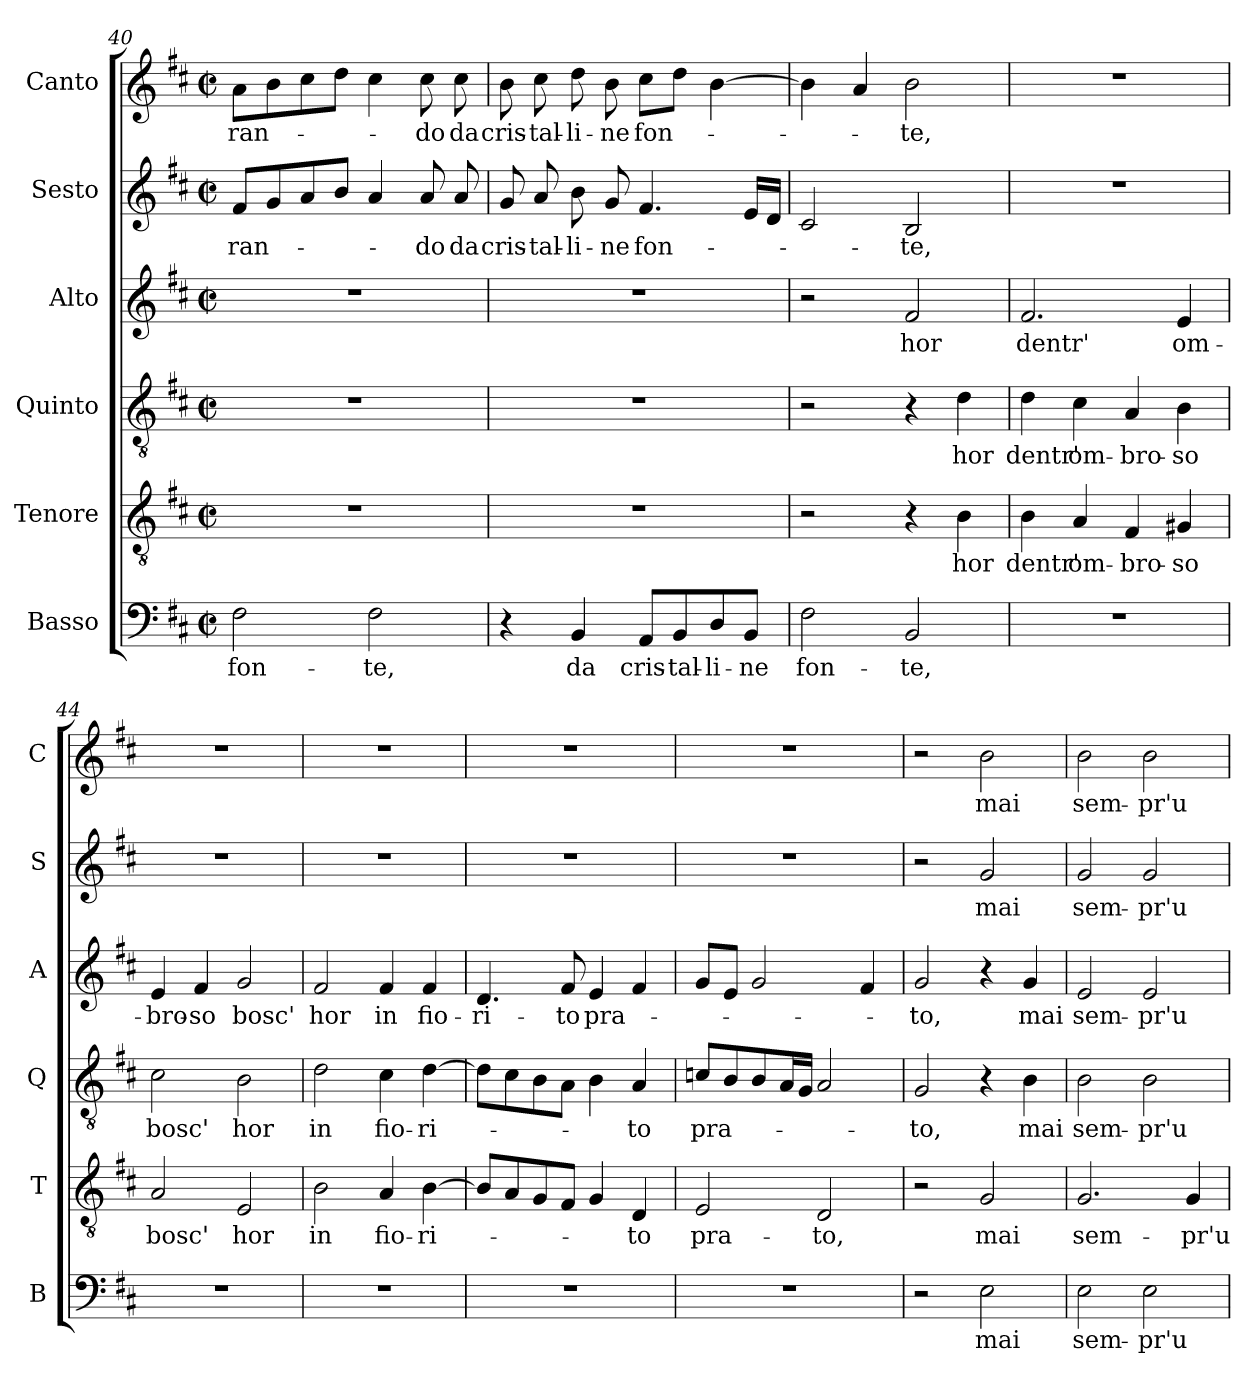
**kern	**text	**kern	**text	**kern	**text	**kern	**text	**kern	**text	**kern	**text
*part6	*part6	*part5	*part5	*part4	*part4	*part3	*part3	*part2	*part2	*part1	*part1
*staff6	*staff6	*staff5	*staff5	*staff4	*staff4	*staff3	*staff3	*staff2	*staff2	*staff1	*staff1
*I"Basso	*	*I"Tenore	*	*I"Quinto	*	*I"Alto	*	*I"Sesto	*	*I"Canto	*
*I'B	*	*I'T	*	*I'Q	*	*I'A	*	*I'S	*	*I'C	*
*clefF4	*	*clefGv2	*	*clefGv2	*	*clefG2	*	*clefG2	*	*clefG2	*
*k[f#c#]	*	*k[f#c#]	*	*k[f#c#]	*	*k[f#c#]	*	*k[f#c#]	*	*k[f#c#]	*
*D:	*	*D:	*	*D:	*	*D:	*	*D:	*	*D:	*
*M2/2	*	*M2/2	*	*M2/2	*	*M2/2	*	*M2/2	*	*M2/2	*
*met(c|)	*	*met(c|)	*	*met(c|)	*	*met(c|)	*	*met(c|)	*	*met(c|)	*
=40	=40	=40	=40	=40	=40	=40	=40	=40	=40	=40	=40
!	!LO:LY:b	!	!	!	!	!	!	!	!LO:LY:b	!	!LO:LY:b
2F#\	fon-	1r	.	1r	.	1r	.	8f#/L	-ran-	8a\L	-ran-
.	.	.	.	.	.	.	.	8g/	.	8b\	.
.	.	.	.	.	.	.	.	8a/	.	8cc#\	.
.	.	.	.	.	.	.	.	8b/J	.	8dd\J	.
!	!LO:LY:b	!	!	!	!	!	!	!	!	!	!
2F#\	-te,	.	.	.	.	.	.	4a/	.	4cc#\	.
!	!	!	!	!	!	!	!	!	!LO:LY:b	!	!LO:LY:b
.	.	.	.	.	.	.	.	8a/	-do	8cc#\	-do
!	!	!	!	!	!	!	!	!	!LO:LY:b	!	!LO:LY:b
.	.	.	.	.	.	.	.	8a/	da	8cc#\	da
=41	=41	=41	=41	=41	=41	=41	=41	=41	=41	=41	=41
!	!	!	!	!	!	!	!	!	!LO:LY:b	!	!LO:LY:b
4r	.	1r	.	1r	.	1r	.	8g/	cris-	8b\	cris-
!	!	!	!	!	!	!	!	!	!LO:LY:b	!	!LO:LY:b
.	.	.	.	.	.	.	.	8a/	-tal-	8cc#\	-tal-
!	!LO:LY:b	!	!	!	!	!	!	!	!LO:LY:b	!	!LO:LY:b
4BB/	da	.	.	.	.	.	.	8b\	-li-	8dd\	-li-
!	!	!	!	!	!	!	!	!	!LO:LY:b	!	!LO:LY:b
.	.	.	.	.	.	.	.	8g/	-ne	8b\	-ne
!	!LO:LY:b	!	!	!	!	!	!	!	!LO:LY:b	!	!LO:LY:b
8AA/L	cris-	.	.	.	.	.	.	4.f#/	fon-	8cc#\L	fon-
!	!LO:LY:b	!	!	!	!	!	!	!	!	!	!
8BB/	-tal-	.	.	.	.	.	.	.	.	8dd\J	.
!	!LO:LY:b	!	!	!	!	!	!	!	!	!	!
8D/	-li-	.	.	.	.	.	.	.	.	[4b\	.
!	!LO:LY:b	!	!	!	!	!	!	!	!	!	!
8BB/J	-ne	.	.	.	.	.	.	16e/LL	.	.	.
.	.	.	.	.	.	.	.	16d/JJ	.	.	.
=42	=42	=42	=42	=42	=42	=42	=42	=42	=42	=42	=42
!	!LO:LY:b	!	!	!	!	!	!	!	!	!	!
2F#\	fon-	2r	.	2r	.	2r	.	2c#/	.	4b\]	.
.	.	.	.	.	.	.	.	.	.	4a/	.
!	!LO:LY:b	!	!	!	!	!	!LO:LY:b	!	!LO:LY:b	!	!LO:LY:b
2BB/	-te,	4r	.	4r	.	2f#/	hor	2B/	-te,	2b\	-te,
!	!	!	!LO:LY:b	!	!LO:LY:b	!	!	!	!	!	!
.	.	4B\	hor	4d\	hor	.	.	.	.	.	.
!!LO:LB:g=z
=43	=43	=43	=43	=43	=43	=43	=43	=43	=43	=43	=43
!	!	!	!LO:LY:b	!	!LO:LY:b	!	!LO:LY:b	!	!	!	!
1r	.	4B\	dentr'	4d\	dentr'	2.f#/	dentr'	1r	.	1r	.
!	!	!	!LO:LY:b	!	!LO:LY:b	!	!	!	!	!	!
.	.	4A/	om-	4c#\	om-	.	.	.	.	.	.
!	!	!	!LO:LY:b	!	!LO:LY:b	!	!	!	!	!	!
.	.	4F#/	-bro-	4A/	-bro-	.	.	.	.	.	.
!	!	!	!LO:LY:b	!	!LO:LY:b	!	!LO:LY:b	!	!	!	!
.	.	4G#X/	-so	4B\	-so	4e/	om-	.	.	.	.
=44	=44	=44	=44	=44	=44	=44	=44	=44	=44	=44	=44
!	!	!	!LO:LY:b	!	!LO:LY:b	!	!LO:LY:b	!	!	!	!
1r	.	2A/	bosc'	2c#\	bosc'	4e/	-bro-	1r	.	1r	.
!	!	!	!	!	!	!	!LO:LY:b	!	!	!	!
.	.	.	.	.	.	4f#/	-so	.	.	.	.
!	!	!	!LO:LY:b	!	!LO:LY:b	!	!LO:LY:b	!	!	!	!
.	.	2E/	hor	2B\	hor	2g/	bosc'	.	.	.	.
=45	=45	=45	=45	=45	=45	=45	=45	=45	=45	=45	=45
!	!	!	!LO:LY:b	!	!LO:LY:b	!	!LO:LY:b	!	!	!	!
1r	.	2B\	in	2d\	in	2f#/	hor	1r	.	1r	.
!	!	!	!LO:LY:b	!	!LO:LY:b	!	!LO:LY:b	!	!	!	!
.	.	4A/	fio-	4c#\	fio-	4f#/	in	.	.	.	.
!	!	!	!LO:LY:b	!	!LO:LY:b	!	!LO:LY:b	!	!	!	!
.	.	[4B\	-ri-	[4d\	-ri-	4f#/	fio-	.	.	.	.
=46	=46	=46	=46	=46	=46	=46	=46	=46	=46	=46	=46
!	!	!	!	!	!	!	!LO:LY:b	!	!	!	!
1r	.	8B/L]	.	8d\L]	.	4.d/	-ri-	1r	.	1r	.
.	.	8A/	.	8c#\	.	.	.	.	.	.	.
.	.	8G/	.	8B\	.	.	.	.	.	.	.
!	!	!	!	!	!	!	!LO:LY:b	!	!	!	!
.	.	8F#/J	.	8A\J	.	8f#/	-to	.	.	.	.
!	!	!	!	!	!	!	!LO:LY:b	!	!	!	!
.	.	4G/	.	4B\	.	4e/	pra-	.	.	.	.
!	!	!	!LO:LY:b	!	!LO:LY:b	!	!	!	!	!	!
.	.	4D/	-to	4A/	-to	4f#/	.	.	.	.	.
=47	=47	=47	=47	=47	=47	=47	=47	=47	=47	=47	=47
!	!	!	!LO:LY:b	!	!LO:LY:b	!	!	!	!	!	!
1r	.	2E/	pra-	8cn/L	pra-	8g/L	.	1r	.	1r	.
.	.	.	.	8B/	.	8e/J	.	.	.	.	.
.	.	.	.	8B/	.	2g/	.	.	.	.	.
.	.	.	.	16A/L	.	.	.	.	.	.	.
.	.	.	.	16G/JJ	.	.	.	.	.	.	.
!	!	!	!LO:LY:b	!	!	!	!	!	!	!	!
.	.	2D/	-to,	2A/	.	.	.	.	.	.	.
.	.	.	.	.	.	4f#/	.	.	.	.	.
=48	=48	=48	=48	=48	=48	=48	=48	=48	=48	=48	=48
!	!	!	!	!	!LO:LY:b	!	!LO:LY:b	!	!	!	!
2r	.	2r	.	2G/	-to,	2g/	-to,	2r	.	2r	.
!	!LO:LY:b	!	!LO:LY:b	!	!	!	!	!	!LO:LY:b	!	!LO:LY:b
2E\	mai	2G/	mai	4r	.	4r	.	2g/	mai	2b\	mai
!	!	!	!	!	!LO:LY:b	!	!LO:LY:b	!	!	!	!
.	.	.	.	4B\	mai	4g/	mai	.	.	.	.
!!LO:PB:g=z
=49	=49	=49	=49	=49	=49	=49	=49	=49	=49	=49	=49
!	!LO:LY:b	!	!LO:LY:b	!	!LO:LY:b	!	!LO:LY:b	!	!LO:LY:b	!	!LO:LY:b
2E\	sem-	2.G/	sem-	2B\	sem-	2e/	sem-	2g/	sem-	2b\	sem-
!	!LO:LY:b	!	!	!	!LO:LY:b	!	!LO:LY:b	!	!LO:LY:b	!	!LO:LY:b
2E\	-pr'u-	.	.	2B\	-pr'u-	2e/	-pr'u-	2g/	-pr'u-	2b\	-pr'u-
!	!	!	!LO:LY:b	!	!	!	!	!	!	!	!
.	.	4G/	-pr'u-	.	.	.	.	.	.	.	.
=	=	=	=	=	=	=	=	=	=	=	=
*-	*-	*-	*-	*-	*-	*-	*-	*-	*-	*-	*-
